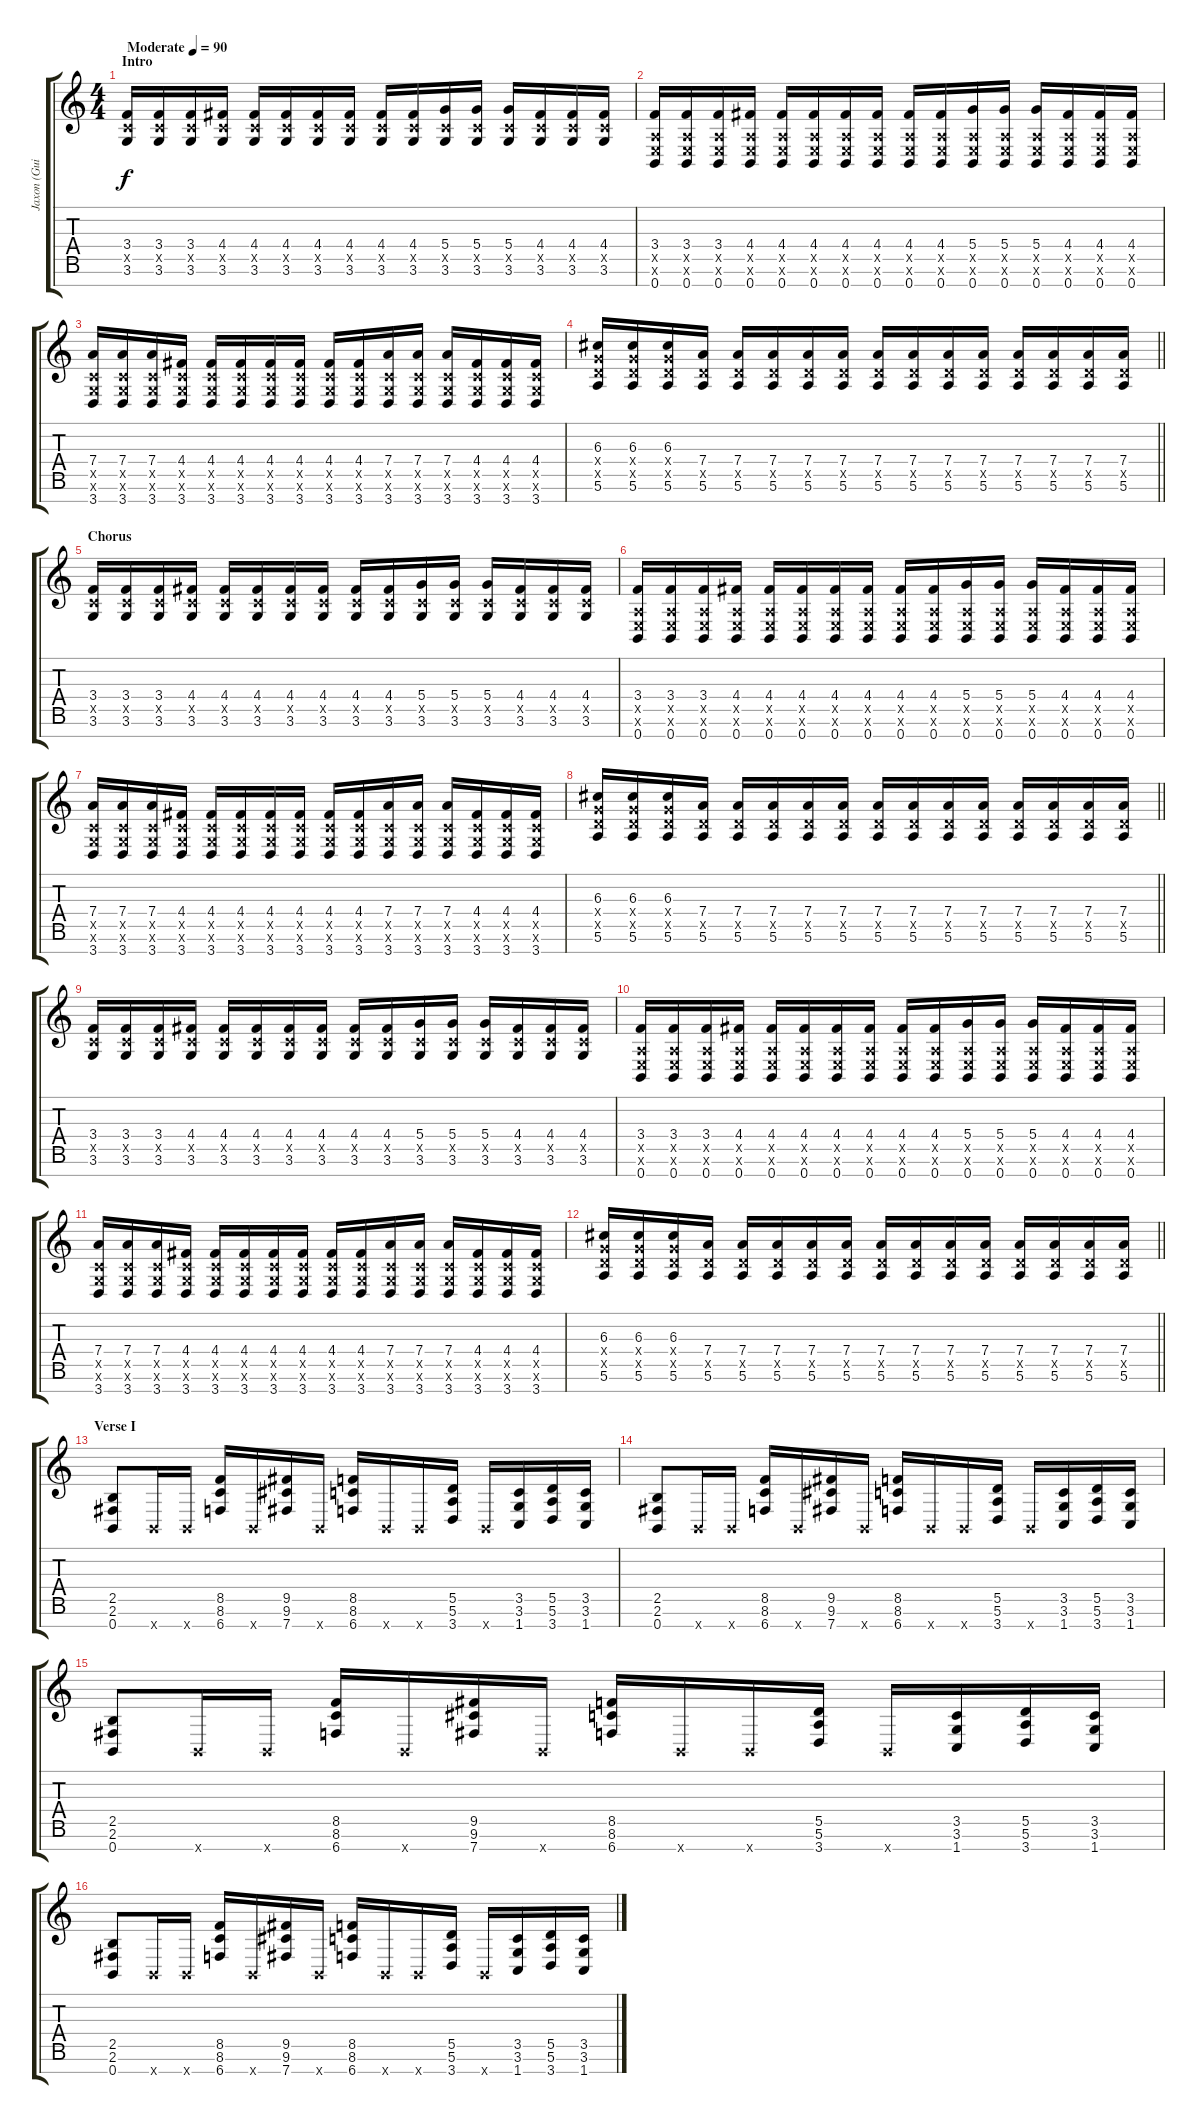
\track ("Jaxon (Guitar I - 7 Strings)" "Jaxon (Gui") {instrument distortionguitar}
\staff {score tabs}
\tuning (E4 B3 G3 D3 A2 E2 B1) {hide}
\ts (4 4)
\section ("" "Intro")
\tempo (90 "Moderate")
\clef g2
\ks c
(3.4 3.5{x} 3.6).16{dy f instrument distortionguitar} (3.4 3.5{x} 3.6).16 (3.4 3.5{x} 3.6).16 (4.4 3.5{x} 3.6).16 (4.4 3.5{x} 3.6).16 (4.4 3.5{x} 3.6).16 (4.4 3.5{x} 3.6).16 (4.4 3.5{x} 3.6).16 (4.4 3.5{x} 3.6).16 (4.4 3.5{x} 3.6).16 (5.4 3.5{x} 3.6).16 (5.4 3.5{x} 3.6).16 (5.4 3.5{x} 3.6).16 (4.4 3.5{x} 3.6).16 (4.4 3.5{x} 3.6).16 (4.4 3.5{x} 3.6).16 |
(3.4 0.5{x} 0.6{x} 0.7).16 (3.4 0.5{x} 0.6{x} 0.7).16 (3.4 0.5{x} 0.6{x} 0.7).16 (4.4 0.5{x} 0.6{x} 0.7).16 (4.4 0.5{x} 0.6{x} 0.7).16 (4.4 0.5{x} 0.6{x} 0.7).16 (4.4 0.5{x} 0.6{x} 0.7).16 (4.4 0.5{x} 0.6{x} 0.7).16 (4.4 0.5{x} 0.6{x} 0.7).16 (4.4 0.5{x} 0.6{x} 0.7).16 (5.4 0.5{x} 0.6{x} 0.7).16 (5.4 0.5{x} 0.6{x} 0.7).16 (5.4 0.5{x} 0.6{x} 0.7).16 (4.4 0.5{x} 0.6{x} 0.7).16 (4.4 0.5{x} 0.6{x} 0.7).16 (4.4 0.5{x} 0.6{x} 0.7).16 |
(7.4 3.5{x} 3.6{x} 3.7).16 (7.4 3.5{x} 3.6{x} 3.7).16 (7.4 3.5{x} 3.6{x} 3.7).16 (4.4 3.5{x} 3.6{x} 3.7).16 (4.4 3.5{x} 3.6{x} 3.7).16 (4.4 3.5{x} 3.6{x} 3.7).16 (4.4 3.5{x} 3.6{x} 3.7).16 (4.4 3.5{x} 3.6{x} 3.7).16 (4.4 3.5{x} 3.6{x} 3.7).16 (4.4 3.5{x} 3.6{x} 3.7).16 (7.4 3.5{x} 3.6{x} 3.7).16 (7.4 3.5{x} 3.6{x} 3.7).16 (7.4 3.5{x} 3.6{x} 3.7).16 (4.4 3.5{x} 3.6{x} 3.7).16 (4.4 3.5{x} 3.6{x} 3.7).16 (4.4 3.5{x} 3.6{x} 3.7).16 |
\barLineRight lightlight
(6.3 5.4{x} 5.5{x} 5.6).16 (6.3 5.4{x} 5.5{x} 5.6).16 (6.3 5.4{x} 5.5{x} 5.6).16 (7.4 5.5{x} 5.6).16 (7.4 5.5{x} 5.6).16 (7.4 5.5{x} 5.6).16 (7.4 5.5{x} 5.6).16 (7.4 5.5{x} 5.6).16 (7.4 5.5{x} 5.6).16 (7.4 5.5{x} 5.6).16 (7.4 5.5{x} 5.6).16 (7.4 5.5{x} 5.6).16 (7.4 5.5{x} 5.6).16 (7.4 5.5{x} 5.6).16 (7.4 5.5{x} 5.6).16 (7.4 5.5{x} 5.6).16 |
\section ("" "Chorus")
(3.4 3.5{x} 3.6).16 (3.4 3.5{x} 3.6).16 (3.4 3.5{x} 3.6).16 (4.4 3.5{x} 3.6).16 (4.4 3.5{x} 3.6).16 (4.4 3.5{x} 3.6).16 (4.4 3.5{x} 3.6).16 (4.4 3.5{x} 3.6).16 (4.4 3.5{x} 3.6).16 (4.4 3.5{x} 3.6).16 (5.4 3.5{x} 3.6).16 (5.4 3.5{x} 3.6).16 (5.4 3.5{x} 3.6).16 (4.4 3.5{x} 3.6).16 (4.4 3.5{x} 3.6).16 (4.4 3.5{x} 3.6).16 |
(3.4 0.5{x} 0.6{x} 0.7).16 (3.4 0.5{x} 0.6{x} 0.7).16 (3.4 0.5{x} 0.6{x} 0.7).16 (4.4 0.5{x} 0.6{x} 0.7).16 (4.4 0.5{x} 0.6{x} 0.7).16 (4.4 0.5{x} 0.6{x} 0.7).16 (4.4 0.5{x} 0.6{x} 0.7).16 (4.4 0.5{x} 0.6{x} 0.7).16 (4.4 0.5{x} 0.6{x} 0.7).16 (4.4 0.5{x} 0.6{x} 0.7).16 (5.4 0.5{x} 0.6{x} 0.7).16 (5.4 0.5{x} 0.6{x} 0.7).16 (5.4 0.5{x} 0.6{x} 0.7).16 (4.4 0.5{x} 0.6{x} 0.7).16 (4.4 0.5{x} 0.6{x} 0.7).16 (4.4 0.5{x} 0.6{x} 0.7).16 |
(7.4 3.5{x} 3.6{x} 3.7).16 (7.4 3.5{x} 3.6{x} 3.7).16 (7.4 3.5{x} 3.6{x} 3.7).16 (4.4 3.5{x} 3.6{x} 3.7).16 (4.4 3.5{x} 3.6{x} 3.7).16 (4.4 3.5{x} 3.6{x} 3.7).16 (4.4 3.5{x} 3.6{x} 3.7).16 (4.4 3.5{x} 3.6{x} 3.7).16 (4.4 3.5{x} 3.6{x} 3.7).16 (4.4 3.5{x} 3.6{x} 3.7).16 (7.4 3.5{x} 3.6{x} 3.7).16 (7.4 3.5{x} 3.6{x} 3.7).16 (7.4 3.5{x} 3.6{x} 3.7).16 (4.4 3.5{x} 3.6{x} 3.7).16 (4.4 3.5{x} 3.6{x} 3.7).16 (4.4 3.5{x} 3.6{x} 3.7).16 |
\barLineRight lightlight
(6.3 5.4{x} 5.5{x} 5.6).16 (6.3 5.4{x} 5.5{x} 5.6).16 (6.3 5.4{x} 5.5{x} 5.6).16 (7.4 5.5{x} 5.6).16 (7.4 5.5{x} 5.6).16 (7.4 5.5{x} 5.6).16 (7.4 5.5{x} 5.6).16 (7.4 5.5{x} 5.6).16 (7.4 5.5{x} 5.6).16 (7.4 5.5{x} 5.6).16 (7.4 5.5{x} 5.6).16 (7.4 5.5{x} 5.6).16 (7.4 5.5{x} 5.6).16 (7.4 5.5{x} 5.6).16 (7.4 5.5{x} 5.6).16 (7.4 5.5{x} 5.6).16 |
(3.4 3.5{x} 3.6).16 (3.4 3.5{x} 3.6).16 (3.4 3.5{x} 3.6).16 (4.4 3.5{x} 3.6).16 (4.4 3.5{x} 3.6).16 (4.4 3.5{x} 3.6).16 (4.4 3.5{x} 3.6).16 (4.4 3.5{x} 3.6).16 (4.4 3.5{x} 3.6).16 (4.4 3.5{x} 3.6).16 (5.4 3.5{x} 3.6).16 (5.4 3.5{x} 3.6).16 (5.4 3.5{x} 3.6).16 (4.4 3.5{x} 3.6).16 (4.4 3.5{x} 3.6).16 (4.4 3.5{x} 3.6).16 |
(3.4 0.5{x} 0.6{x} 0.7).16 (3.4 0.5{x} 0.6{x} 0.7).16 (3.4 0.5{x} 0.6{x} 0.7).16 (4.4 0.5{x} 0.6{x} 0.7).16 (4.4 0.5{x} 0.6{x} 0.7).16 (4.4 0.5{x} 0.6{x} 0.7).16 (4.4 0.5{x} 0.6{x} 0.7).16 (4.4 0.5{x} 0.6{x} 0.7).16 (4.4 0.5{x} 0.6{x} 0.7).16 (4.4 0.5{x} 0.6{x} 0.7).16 (5.4 0.5{x} 0.6{x} 0.7).16 (5.4 0.5{x} 0.6{x} 0.7).16 (5.4 0.5{x} 0.6{x} 0.7).16 (4.4 0.5{x} 0.6{x} 0.7).16 (4.4 0.5{x} 0.6{x} 0.7).16 (4.4 0.5{x} 0.6{x} 0.7).16 |
(7.4 3.5{x} 3.6{x} 3.7).16 (7.4 3.5{x} 3.6{x} 3.7).16 (7.4 3.5{x} 3.6{x} 3.7).16 (4.4 3.5{x} 3.6{x} 3.7).16 (4.4 3.5{x} 3.6{x} 3.7).16 (4.4 3.5{x} 3.6{x} 3.7).16 (4.4 3.5{x} 3.6{x} 3.7).16 (4.4 3.5{x} 3.6{x} 3.7).16 (4.4 3.5{x} 3.6{x} 3.7).16 (4.4 3.5{x} 3.6{x} 3.7).16 (7.4 3.5{x} 3.6{x} 3.7).16 (7.4 3.5{x} 3.6{x} 3.7).16 (7.4 3.5{x} 3.6{x} 3.7).16 (4.4 3.5{x} 3.6{x} 3.7).16 (4.4 3.5{x} 3.6{x} 3.7).16 (4.4 3.5{x} 3.6{x} 3.7).16 |
\barLineRight lightlight
(6.3 5.4{x} 5.5{x} 5.6).16 (6.3 5.4{x} 5.5{x} 5.6).16 (6.3 5.4{x} 5.5{x} 5.6).16 (7.4 5.5{x} 5.6).16 (7.4 5.5{x} 5.6).16 (7.4 5.5{x} 5.6).16 (7.4 5.5{x} 5.6).16 (7.4 5.5{x} 5.6).16 (7.4 5.5{x} 5.6).16 (7.4 5.5{x} 5.6).16 (7.4 5.5{x} 5.6).16 (7.4 5.5{x} 5.6).16 (7.4 5.5{x} 5.6).16 (7.4 5.5{x} 5.6).16 (7.4 5.5{x} 5.6).16 (7.4 5.5{x} 5.6).16 |
\section ("" "Verse I")
(2.5 2.6 0.7).8 0.7{x}.16 0.7{x}.16 (8.5 8.6 6.7).16 0.7{x}.16 (9.5 9.6 7.7).16 0.7{x}.16 (8.5 8.6 6.7).16 0.7{x}.16 0.7{x}.16 (5.5 5.6 3.7).16 0.7{x}.16 (3.5 3.6 1.7).16 (5.5 5.6 3.7).16 (3.5 3.6 1.7).16 |
(2.5 2.6 0.7).8 0.7{x}.16 0.7{x}.16 (8.5 8.6 6.7).16 0.7{x}.16 (9.5 9.6 7.7).16 0.7{x}.16 (8.5 8.6 6.7).16 0.7{x}.16 0.7{x}.16 (5.5 5.6 3.7).16 0.7{x}.16 (3.5 3.6 1.7).16 (5.5 5.6 3.7).16 (3.5 3.6 1.7).16 |
(2.5 2.6 0.7).8 0.7{x}.16 0.7{x}.16 (8.5 8.6 6.7).16 0.7{x}.16 (9.5 9.6 7.7).16 0.7{x}.16 (8.5 8.6 6.7).16 0.7{x}.16 0.7{x}.16 (5.5 5.6 3.7).16 0.7{x}.16 (3.5 3.6 1.7).16 (5.5 5.6 3.7).16 (3.5 3.6 1.7).16 |
(2.5 2.6 0.7).8 0.7{x}.16 0.7{x}.16 (8.5 8.6 6.7).16 0.7{x}.16 (9.5 9.6 7.7).16 0.7{x}.16 (8.5 8.6 6.7).16 0.7{x}.16 0.7{x}.16 (5.5 5.6 3.7).16 0.7{x}.16 (3.5 3.6 1.7).16 (5.5 5.6 3.7).16 (3.5 3.6 1.7).16
